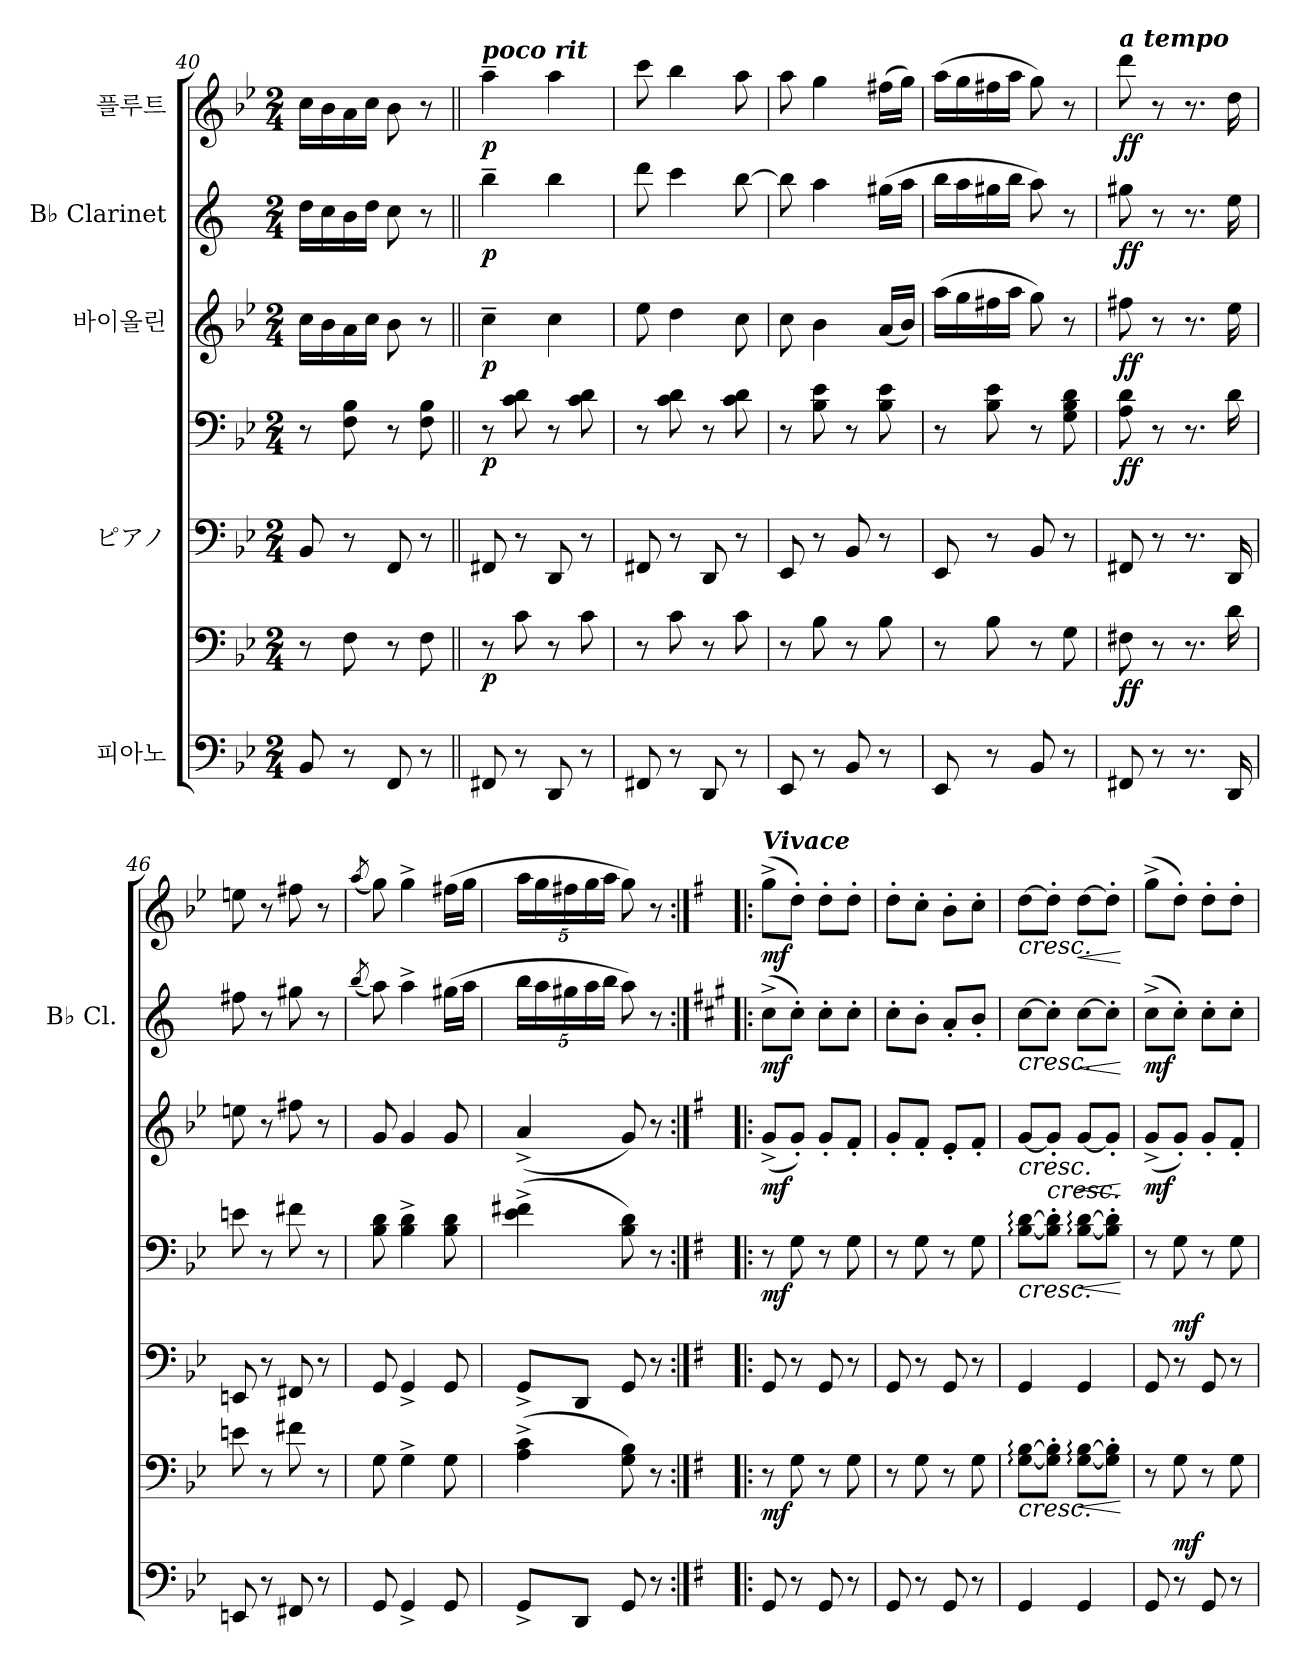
**kern	**kern	**dynam	**kern	**kern	**dynam	**kern	**dynam	**kern	**dynam	**kern	**dynam
*part5	*part5	*part5	*part4	*part4	*part4	*part3	*part3	*part2	*part2	*part1	*part1
*staff7	*staff6	*staff6/7	*staff5	*staff4	*staff4/5	*staff3	*staff3	*staff2	*staff2	*staff1	*staff1
*I"피아노	*	*	*I"ピアノ	*	*	*I"바이올린	*	*I"B♭ Clarinet	*	*I"플루트	*
*	*	*	*	*	*	*	*	*I'B♭ Cl.	*	*	*
*clefF4	*clefF4	*	*clefF4	*clefF4	*	*clefG2	*	*clefG2	*	*clefG2	*
*	*	*	*	*	*	*	*	*ITrd1c2	*	*	*
*k[b-e-]	*k[b-e-]	*	*k[b-e-]	*k[b-e-]	*	*k[b-e-]	*	*k[b-e-]	*	*k[b-e-]	*
*M2/4	*M2/4	*	*M2/4	*M2/4	*	*M2/4	*	*M2/4	*	*M2/4	*
=40	=40	=40	=40	=40	=40	=40	=40	=40	=40	=40	=40
8BB-/	8r	.	8BB-/	8r	.	16cc\LL	.	16cc\LL	.	16cc\LL	.
.	.	.	.	.	.	16b-\	.	16b-\	.	16b-\	.
8r	8F\	.	8r	8F\ 8B-\	.	16a\	.	16a\	.	16a\	.
.	.	.	.	.	.	16cc\JJ	.	16cc\JJ	.	16cc\JJ	.
8FF/	8r	.	8FF/	8r	.	8b-\	.	8b-\	.	8b-\	.
8r	8F\	.	8r	8F\ 8B-\	.	8r	.	8r	.	8r	.
=41||	=41||	=41||	=41||	=41||	=41||	=41||	=41||	=41||	=41||	=41||	=41||
!!LO:REH:place=s1:a:B:fs=14:t=E
*	*	*	*	*	*	*	*	*	*	*MM69	*
!	!	!	!	!	!	!	!	!	!	!LO:TX:Bi:t=poco rit	!
!	!	!LO:DY:b	!	!	!LO:DY:b	!	!LO:DY:b	!	!LO:DY:b	!	!LO:DY:b
8FF#X/	8r	p	8FF#X/	8r	p	4cc~\	p	4aa~\	p	4aa~\	p
8r	8c\	.	8r	8c\ 8d\	.	.	.	.	.	.	.
8DD/	8r	.	8DD/	8r	.	4cc\	.	4aa\	.	4aa\	.
8r	8c\	.	8r	8c\ 8d\	.	.	.	.	.	.	.
=42	=42	=42	=42	=42	=42	=42	=42	=42	=42	=42	=42
8FF#X/	8r	.	8FF#X/	8r	.	8ee-\	.	8ccc\	.	8ccc\	.
8r	8c\	.	8r	8c\ 8d\	.	4dd\	.	4bb-\	.	4bb-\	.
8DD/	8r	.	8DD/	8r	.	.	.	.	.	.	.
8r	8c\	.	8r	8c\ 8d\	.	8cc\	.	[8aa\	.	8aa\	.
=43	=43	=43	=43	=43	=43	=43	=43	=43	=43	=43	=43
8EE-/	8r	.	8EE-/	8r	.	8cc\	.	8aa\]	.	8aa\	.
8r	8B-\	.	8r	8B-\ 8e-\	.	4b-\	.	4gg\	.	4gg\	.
8BB-/	8r	.	8BB-/	8r	.	.	.	.	.	.	.
8r	8B-\	.	8r	8B-\ 8e-\	.	(<16a/LL	.	(>16ff#X\LL	.	(>16ff#X\LL	.
.	.	.	.	.	.	16b-/JJ)	.	16gg\JJ	.	16gg\JJ)	.
!!LO:PB:g=z
=44	=44	=44	=44	=44	=44	=44	=44	=44	=44	=44	=44
8EE-/	8r	.	8EE-/	8r	.	(>16aa\LL	.	16aa\LL	.	(>16aa\LL	.
.	.	.	.	.	.	16gg\	.	16gg\	.	16gg\	.
8r	8B-\	.	8r	8B-\ 8e-\	.	16ff#X\	.	16ff#X\	.	16ff#X\	.
.	.	.	.	.	.	16aa\JJ	.	16aa\JJ	.	16aa\JJ	.
8BB-/	8r	.	8BB-/	8r	.	8gg\)	.	8gg\)	.	8gg\)	.
8r	8G\	.	8r	8G\ 8B-\ 8d\	.	8r	.	8r	.	8r	.
=45	=45	=45	=45	=45	=45	=45	=45	=45	=45	=45	=45
*	*	*	*	*	*	*	*	*	*	*MM126	*
!	!	!	!	!	!	!	!	!	!	!LO:TX:Bi:t=a tempo	!
!	!	!LO:DY:b	!	!	!LO:DY:b	!	!LO:DY:b	!	!LO:DY:b	!	!LO:DY:b
8FF#X/	8F#X\	ff	8FF#X/	8A\ 8d\	ff	8ff#X\	ff	8ff#X\	ff	8ddd\	ff
8r	8r	.	8r	8r	.	8r	.	8r	.	8r	.
8.r	8.r	.	8.r	8.r	.	8.r	.	8.r	.	8.r	.
16DD/	16d\	.	16DD/	16d\	.	16ee-\	.	16dd\	.	16dd\	.
=46	=46	=46	=46	=46	=46	=46	=46	=46	=46	=46	=46
8EEn/	8en\	.	8EEn/	8en\	.	8een\	.	8een\	.	8een\	.
8r	8r	.	8r	8r	.	8r	.	8r	.	8r	.
8FF#X/	8f#X\	.	8FF#X/	8f#X\	.	8ff#X\	.	8ff#X\	.	8ff#X\	.
8r	8r	.	8r	8r	.	8r	.	8r	.	8r	.
=47	=47	=47	=47	=47	=47	=47	=47	=47	=47	=47	=47
.	.	.	.	.	.	.	.	(<8qaa/	.	(<8qaa/	.
8GG/	8G\	.	8GG/	8B-\ 8d\	.	8g/	.	8gg\)	.	8gg\)	.
4GG^/	4G^\	.	4GG^/	4B-\^ 4d\^	.	4g/	.	4gg^\	.	4gg^\	.
8GG/	8G\	.	8GG/	8B-\ 8d\	.	8g/	.	(>16ff#X\LL	.	(>16ff#X\LL	.
.	.	.	.	.	.	.	.	16gg\JJ	.	16gg\JJ	.
=48	=48	=48	=48	=48	=48	=48	=48	=48	=48	=48	=48
*	*	*	*	*	*	*	*	*Xbrackettup	*	*Xbrackettup	*
8GG^/L	(>4A\^ 4c\^	.	8GG^/L	(>4e-\^ 4f#X\^	.	(<4a^/	.	20aa\LL	.	20aa\LL	.
.	.	.	.	.	.	.	.	20gg\	.	20gg\	.
.	.	.	.	.	.	.	.	20ff#X\	.	20ff#X\	.
8DD/J	.	.	8DD/J	.	.	.	.	.	.	.	.
.	.	.	.	.	.	.	.	20gg\	.	20gg\	.
.	.	.	.	.	.	.	.	20aa\JJ	.	20aa\JJ	.
8GG/	8G\ 8B-\)	.	8GG/	8B-\ 8d\)	.	8g/)	.	8gg\)	.	8gg\)	.
8r	8r	.	8r	8r	.	8r	.	8r	.	8r	.
!!LO:PB:g=z
=49:|!|:	=49:|!|:	=49:|!|:	=49:|!|:	=49:|!|:	=49:|!|:	=49:|!|:	=49:|!|:	=49:|!|:	=49:|!|:	=49:|!|:	=49:|!|:
!!LO:REH:place=s1:a:B:fs=14:t=G:qo=0.5
!!LO:REH:place=s1:a:B:fs=14:t=F
*k[f#]	*k[f#]	*	*k[f#]	*k[f#]	*	*k[f#]	*	*k[f#]	*	*k[f#]	*
*	*	*	*	*	*	*	*	*	*	*MM160	*
!	!	!	!	!	!	!	!	!	!	!LO:TX:a:Bi:t=Vivace	!
!	!	!LO:DY:b	!	!	!LO:DY:b	!	!LO:DY:b	!	!LO:DY:b	!	!LO:DY:b
8GG/	8r	mf	8GG/	8r	mf	(<8g^/L	mf	(>8b^\L	mf	(>8gg^\L	mf
8r	8G\	.	8r	8G\	.	8g'/J)	.	8b'\J)	.	8dd'\J)	.
8GG/	8r	.	8GG/	8r	.	8g'/L	.	8b'\L	.	8dd'\L	.
8r	8G\	.	8r	8G\	.	8f#'/J	.	8b'\J	.	8dd'\J	.
=50	=50	=50	=50	=50	=50	=50	=50	=50	=50	=50	=50
8GG/	8r	.	8GG/	8r	.	8g'/L	.	8b'\L	.	8dd'\L	.
8r	8G\	.	8r	8G\	.	8f#'/J	.	8a'\J	.	8cc'\J	.
8GG/	8r	.	8GG/	8r	.	8e'/L	.	8g'/L	.	8b'\L	.
8r	8G\	.	8r	8G\	.	8f#'/J	.	8a'/J	.	8cc'\J	.
=51	=51	=51	=51	=51	=51	=51	=51	=51	=51	=51	=51
!	!	!LO:HP:b	!	!	!LO:HP:b	!	!LO:HP:b	!	!LO:HP:b	!	!LO:HP:b
4GG/	[8G\: [8B\:L	<	4GG/	[8B\: [8d\:L	<	[8g/L	<	[8b\L	<	[8dd\L	<
!	!	!	!	!	!	!	!LO:HP:b	!	!	!	!
.	8G\]' 8B\]'J	.	.	8B\]' 8d\]'J	.	8g'/J]	<	8b'\J]	.	8dd'\J]	.
!	!	!LO:HP:b	!	!	!LO:HP:b	!	!LO:HP:b	!	!LO:HP:b	!	!LO:HP:b
4GG/	[8G\: [8B\:L	<	4GG/	[8B\: [8d\:L	<	[8g/L	<	[8b\L	<	[8dd\L	<
.	8G\]' 8B\]'J	.	.	8B\]' 8d\]'J	.	8g'/J]	.	8b'\J]	.	8dd'\J]	.
.	.	[ [	.	.	[ [	.	[ [ [	.	[ [	.	[ [
=52	=52	=52	=52	=52	=52	=52	=52	=52	=52	=52	=52
!	!	!	!	!	!	!	!LO:DY:b	!	!LO:DY:b	!	!LO:DY:b
!	!	!	!	!	!	!	!	!	!	!	!LO:DY:n=1:b
8GG/	8r	.	8GG/	8r	.	(<8g^/L	mf	(>8b^\L	mf	(>8gg^\L	mf mf
!	!	!LO:DY:a=2	!	!	!LO:DY:a=2	!	!	!	!	!	!
8r	8G\	mf	8r	8G\	mf	8g'/J)	.	8b'\J)	.	8dd'\J)	.
8GG/	8r	.	8GG/	8r	.	8g'/L	.	8b'\L	.	8dd'\L	.
8r	8G\	.	8r	8G\	.	8f#'/J	.	8b'\J	.	8dd'\J	.
=	=	=	=	=	=	=	=	=	=	=	=
*-	*-	*-	*-	*-	*-	*-	*-	*-	*-	*-	*-
